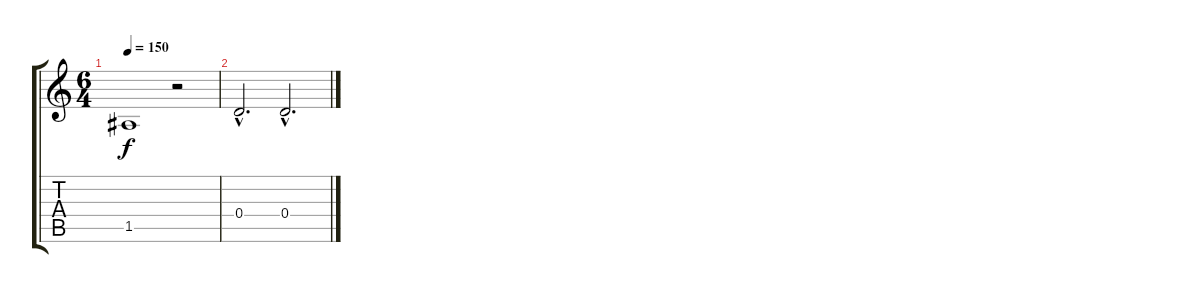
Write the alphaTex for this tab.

\track "" {instrument electricbassfinger}
\staff {score tabs}
\tuning (E4 B3 G3 D3 A2 E2) {hide}
\ts (6 4)
\tempo 150
\clef g2
\ks c
1.5.1{dy f} r.2 |
0.4{hac}.2{d} 0.4{hac}.2{d}
